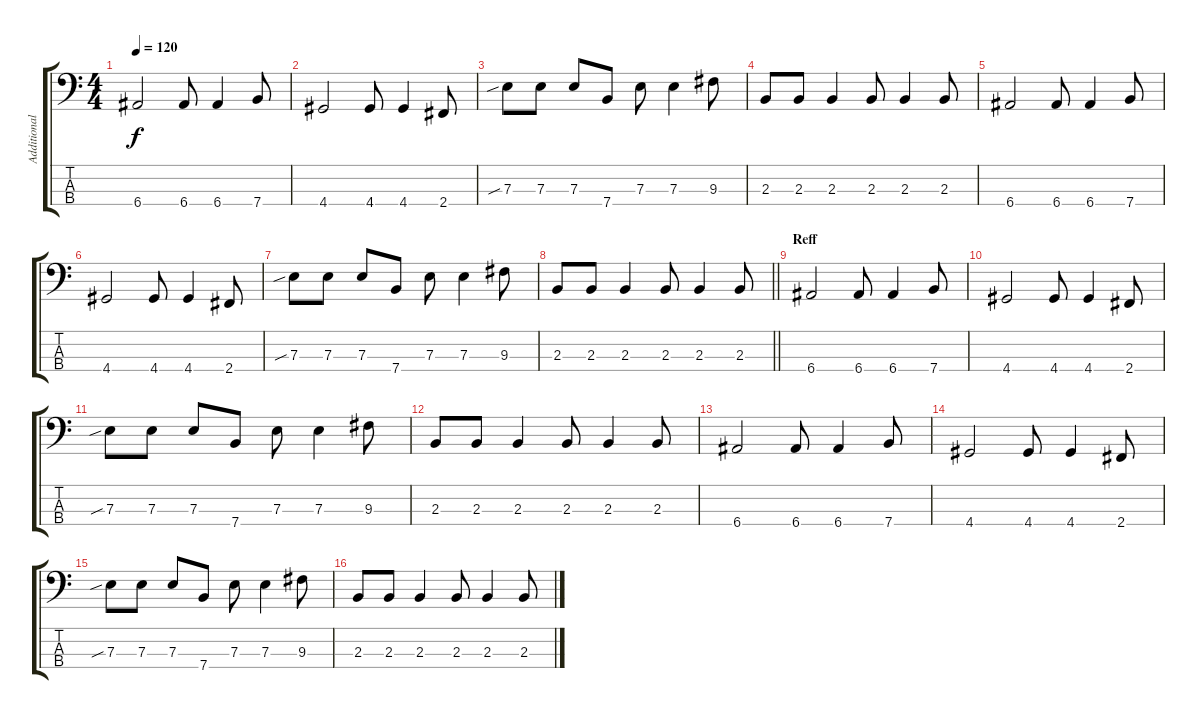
\track ("Additional Bass" "Additional") {instrument electricbassfinger}
\staff {score tabs}
\tuning (G2 D2 A1 E1) {hide}
\ts (4 4)
\tempo 120
\clef f4
\ks c
6.4.2{dy f} 6.4.8 6.4.4 7.4.8 |
4.4.2 4.4.8 4.4.4 2.4.8 |
7.3{sib}.8 7.3.8 7.3.8 7.4.8 7.3.8 7.3.4 9.3.8 |
2.3.8 2.3.8 2.3.4 2.3.8 2.3.4 2.3.8 |
6.4.2 6.4.8 6.4.4 7.4.8 |
4.4.2 4.4.8 4.4.4 2.4.8 |
7.3{sib}.8 7.3.8 7.3.8 7.4.8 7.3.8 7.3.4 9.3.8 |
\barLineRight lightlight
2.3.8 2.3.8 2.3.4 2.3.8 2.3.4 2.3.8 |
\section ("" "Reff")
6.4.2 6.4.8 6.4.4 7.4.8 |
4.4.2 4.4.8 4.4.4 2.4.8 |
7.3{sib}.8 7.3.8 7.3.8 7.4.8 7.3.8 7.3.4 9.3.8 |
2.3.8 2.3.8 2.3.4 2.3.8 2.3.4 2.3.8 |
6.4.2 6.4.8 6.4.4 7.4.8 |
4.4.2 4.4.8 4.4.4 2.4.8 |
7.3{sib}.8 7.3.8 7.3.8 7.4.8 7.3.8 7.3.4 9.3.8 |
2.3.8 2.3.8 2.3.4 2.3.8 2.3.4 2.3.8
